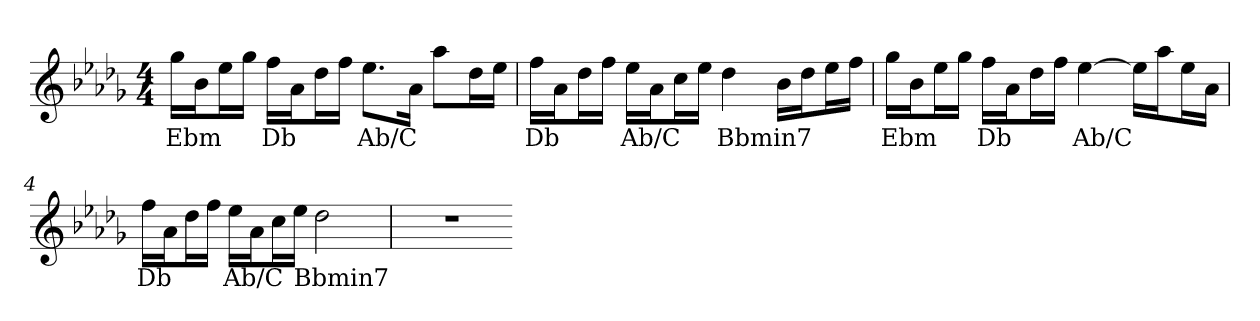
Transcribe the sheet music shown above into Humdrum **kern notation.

**kern	**text
*part1	*part1
*staff1	*staff1
*clefG2	*
*k[b-e-a-d-g-]	*
*M4/4	*
=1	=1
16gg-\LL	Ebm
16b-\J	.
16ee-\L	.
16gg-\JJ	.
16ff\LL	Db
16a-\J	.
16dd-\L	.
16ff\JJ	.
8.ee-\L	Ab/C
16a-\Jk	.
8aa-\L	.
16dd-\L	.
16ee-\JJ	.
=2	=2
16ff\LL	Db
16a-\J	.
16dd-\L	.
16ff\JJ	.
16ee-\LL	Ab/C
16a-\J	.
16cc\L	.
16ee-\JJ	.
4dd-	Bbmin7
16b-\LL	.
16dd-\J	.
16ee-\L	.
16ff\JJ	.
=3	=3
16gg-\LL	Ebm
16b-\J	.
16ee-\L	.
16gg-\JJ	.
16ff\LL	Db
16a-\J	.
16dd-\L	.
16ff\JJ	.
[4ee-	Ab/C
16ee-\LL]	.
16aa-\J	.
16ee-\L	.
16a-\JJ	.
=4	=4
16ff\LL	Db
16a-\J	.
16dd-\L	.
16ff\JJ	.
16ee-\LL	Ab/C
16a-\J	.
16cc\L	.
16ee-\JJ	.
2dd-	Bbmin7
=5	=5
1r	.
=-	=-
*-	*-
